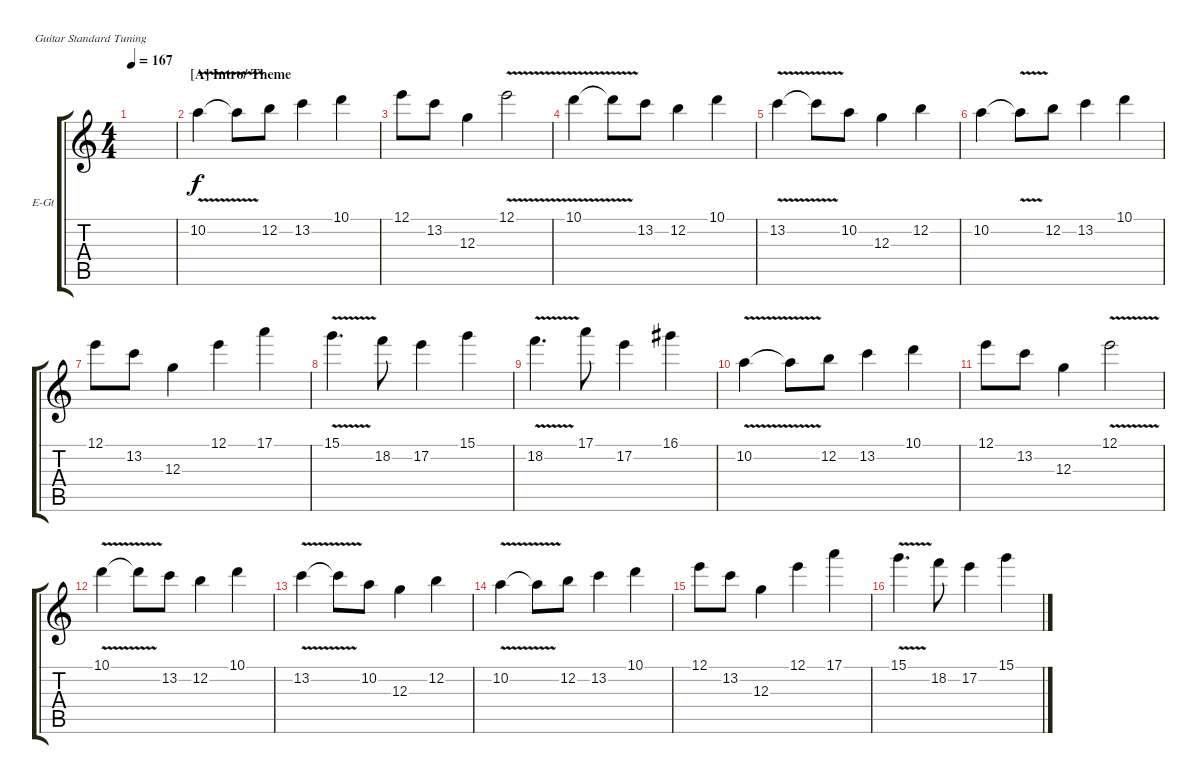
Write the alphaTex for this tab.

\defaultSystemsLayout 4
\bracketExtendMode groupsimilarinstruments
\firstSystemTrackNameOrientation horizontal
\otherSystemsTrackNameOrientation horizontal
\track ("Lead Guitar (Mark Reale)" "E-Gt") {instrument distortionguitar}
\staff {score tabs}
\tuning (E4 B3 G3 D3 A2 E2)
\ts (4 4)
\tempo 167
\clef g2
\ks c
|
\section ("A" "Intro/ Theme")
10.2{v}.4 10.2{v t}.8 12.2.8 13.2.4 10.1.4 |
12.1.8 13.2.8 12.3.4 12.1{v}.2 |
10.1{v}.4 10.1{v t}.8 13.2.8 12.2.4 10.1.4 |
13.2{v}.4 13.2{v t}.8 10.2.8 12.3.4 12.2.4 |
10.2.4 10.2{v t}.8 12.2.8 13.2.4 10.1.4 |
12.1.8 13.2.8 12.3.4 12.1.4 17.1.4 |
15.1{v}.4{d} 18.2.8 17.2.4 15.1.4 |
18.2{v}.4{d} 17.1.8 17.2.4 16.1.4 |
10.2{v}.4 10.2{v t}.8 12.2.8 13.2.4 10.1.4 |
12.1.8 13.2.8 12.3.4 12.1{v}.2 |
10.1{v}.4 10.1{v t}.8 13.2.8 12.2.4 10.1.4 |
13.2{v}.4 13.2{v t}.8 10.2.8 12.3.4 12.2.4 |
10.2{v}.4 10.2{v t}.8 12.2.8 13.2.4 10.1.4 |
12.1.8 13.2.8 12.3.4 12.1.4 17.1.4 |
15.1{v}.4{d} 18.2.8 17.2.4 15.1.4
